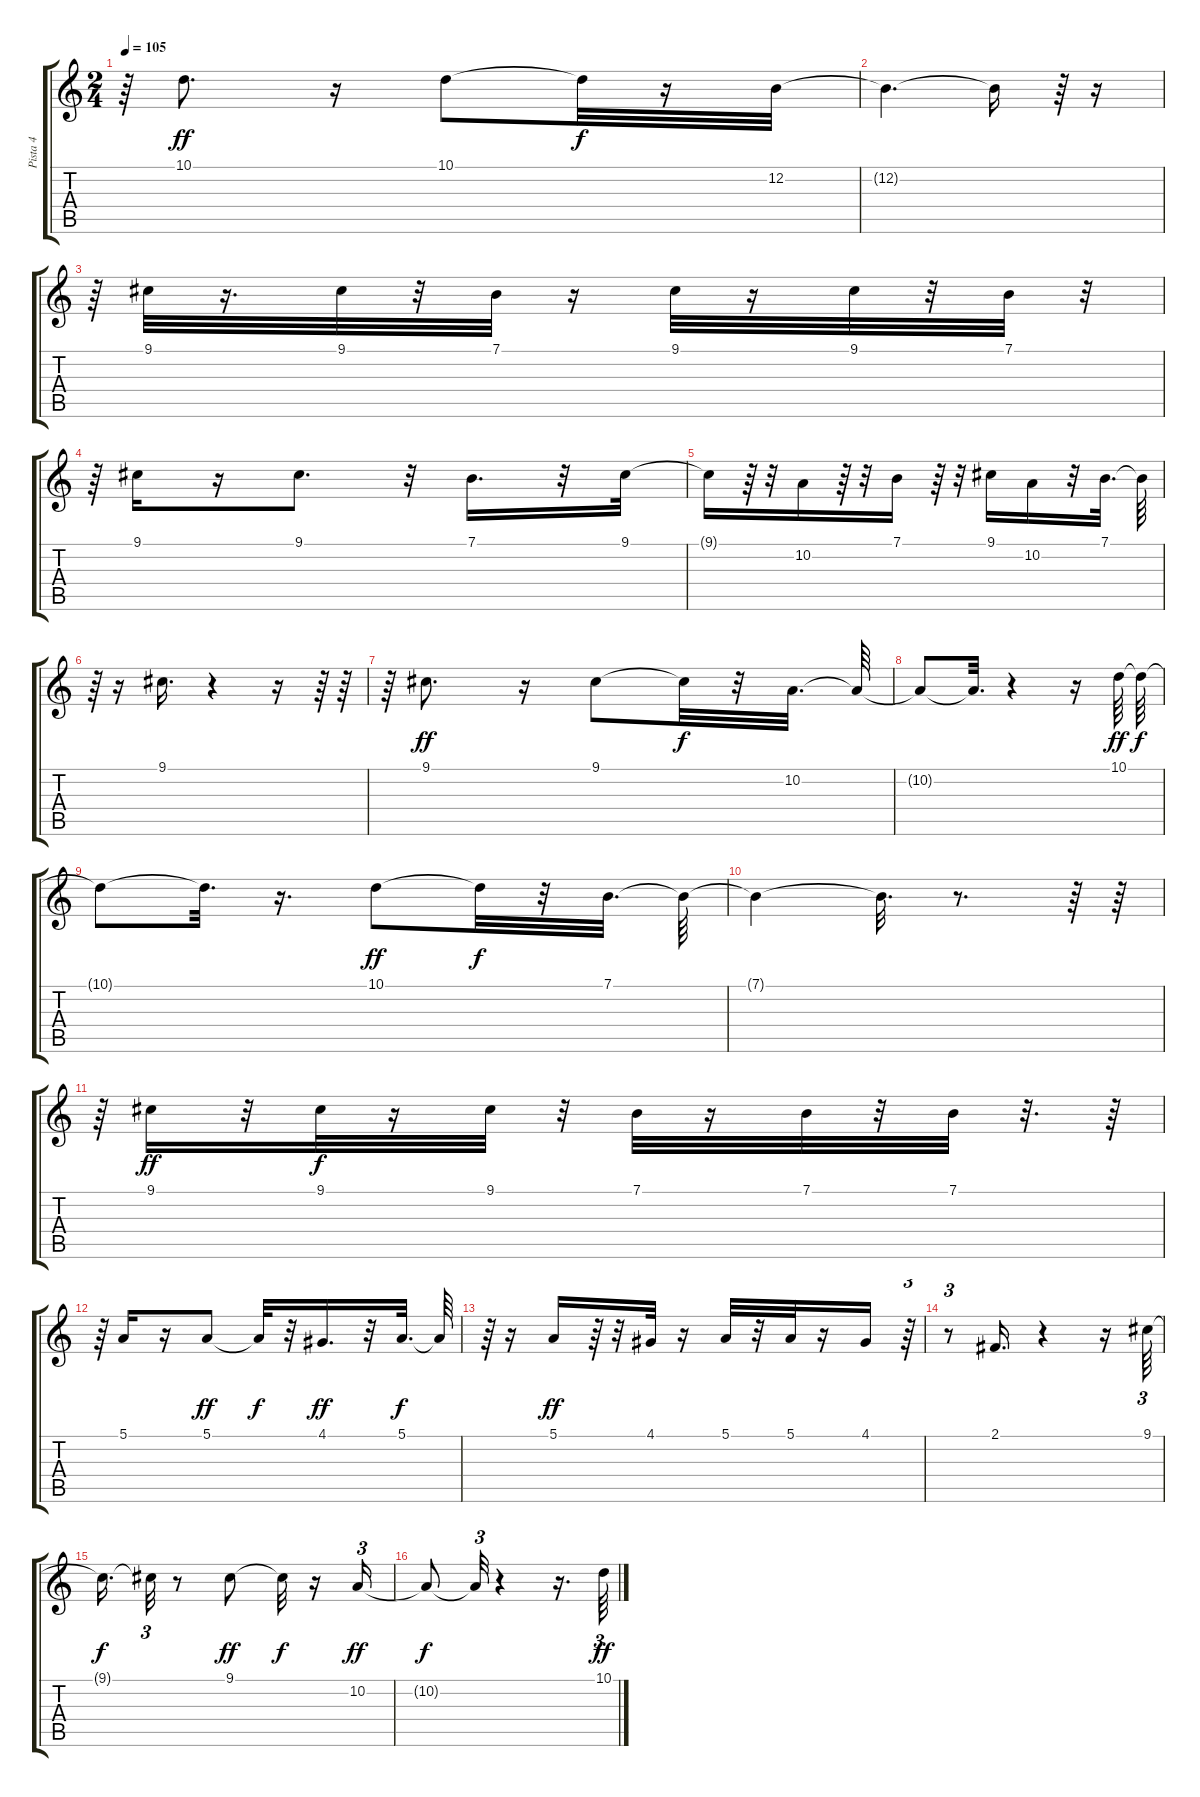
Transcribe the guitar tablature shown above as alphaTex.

\track ("Pista 4" "Pista 4") {instrument trumpet}
\staff {score tabs}
\tuning (E4 B3 G3 D3 A2 E2) {hide}
\ts (2 4)
\tempo 105
\clef g2
\ks c
r.64{dy f} 10.1.8{d dy ff} r.16 10.1.8 10.1{t}.32{dy f} r.16 12.2.32 |
12.2{t}.4{d} 12.2{t}.16 r.64 r.16 |
r.64 9.1.32 r.16{d} 9.1.32 r.32 7.1.32 r.16 9.1.32 r.16 9.1.32 r.32 7.1.32 r.32 |
r.64 9.1.16 r.16 9.1.8{d} r.32 7.1.16{d} r.32 9.1.32 |
9.1{t}.16 r.64 r.32 10.2.16 r.64 r.32 7.1.16 r.64 r.32 9.1.16 10.2.16 r.32 7.1.32{d} 7.1{t}.64 |
r.64 r.16 9.1.16{d} r.4 r.16 r.64 r.64 |
r.64 9.1.8{d dy ff} r.16 9.1.8 9.1{t}.32{dy f} r.32 10.2.32{d} 10.2{t}.64 |
10.2{t}.8 10.2{t}.32{d} r.4 r.16 10.1.64{dy ff} 10.1{t}.64{dy f} |
10.1{t}.8 10.1{t}.32{d} r.16{d} 10.1.8{dy ff} 10.1{t}.32{dy f} r.32 7.1.32{d} 7.1{t}.64 |
7.1{t}.4 7.1{t}.32{d} r.8{d} r.64 r.64 |
r.64 9.1.16{dy ff} r.32 9.1.32{dy f} r.16 9.1.32 r.32 7.1.32 r.16 7.1.32 r.32 7.1.32 r.32{d} r.64 |
r.64 5.1.16 r.16 5.1.8{dy ff} 5.1{t}.32{dy f} r.32 4.1.16{d dy ff} r.32 5.1.32{d dy f} 5.1{t}.64 |
r.64 r.16 5.1.16{dy ff} r.64 r.32 4.1.32 r.16 5.1.32 r.32 5.1.32 r.16 4.1.16 r.64{tu (3 2)} |
r.8{tu (3 2)} 2.1.16{d} r.4 r.16 9.1.64{tu (3 2)} |
9.1{t}.16{d dy f} 9.1{t}.32{tu (3 2)} r.8 9.1.8{dy ff} 9.1{t}.32{dy f} r.16 10.2.16{tu (3 2) dy ff} |
10.2{t}.8{dy f} 10.2{t}.32{tu (3 2)} r.4 r.16{d} 10.1.64{tu (3 2) dy ff}
